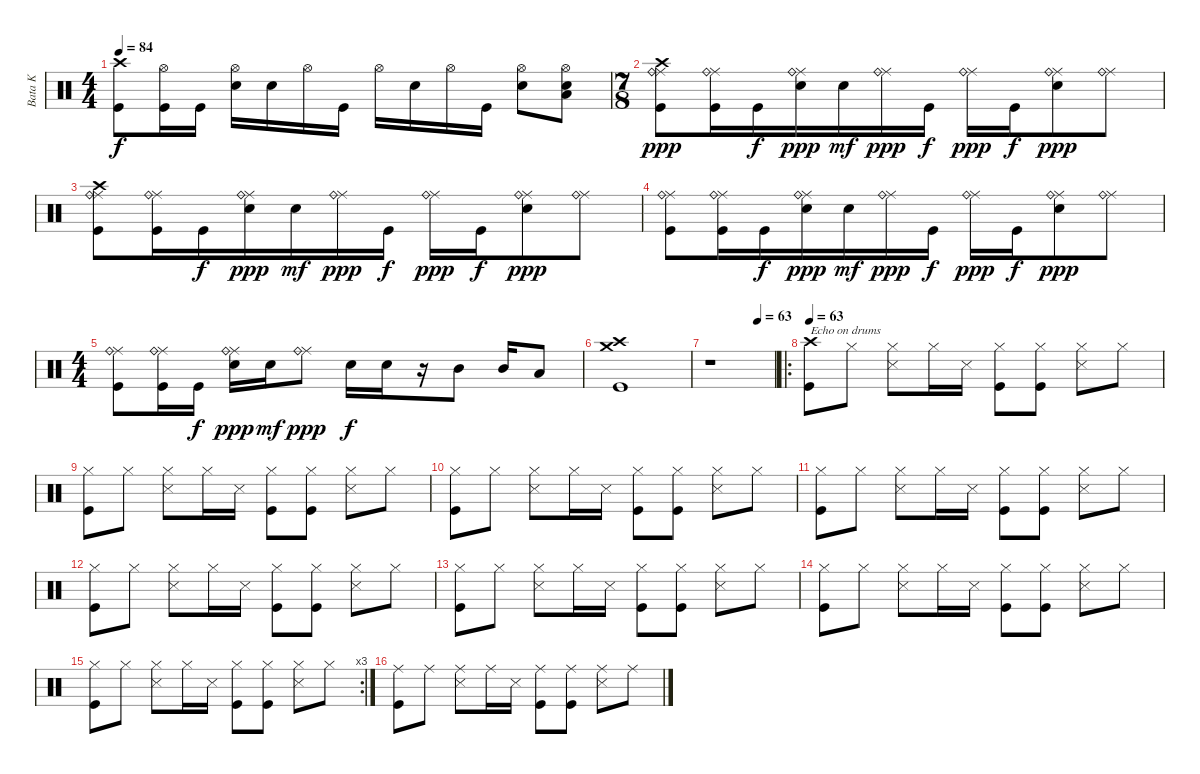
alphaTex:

\track ("Bata K" "Bata K") {instrument percussion}
\staff {score}
\articulation defaults
\ts (4 4)
\tempo 84
\clef neutral
\ks c
("Crash high (hit)" "Kick (hit)").8{dy f} ("Hi-Hat (open)" "Kick (hit)").16 "Kick (hit)".16 ("Hi-Hat (open)" "Snare (hit) 2").16 "Snare (hit) 2".16 "Hi-Hat (open)".16 "Kick (hit)".16 "Hi-Hat (open)".16 "Snare (hit) 2".16 "Hi-Hat (open)".16 "Kick (hit)".16 ("Hi-Hat (open)" "Snare (hit) 2").8 ("Hi-Hat (open)" "Snare (hit) 2" "Low Floor Tom (hit)").8 |
\ts (7 8)
("Ride (middle)" "Ride (bell)" "Crash high (hit)" "Kick (hit)").8{dy ppp} ("Ride (middle)" "Ride (bell)" "Kick (hit)").16 "Kick (hit)".16{dy f} ("Ride (middle)" "Ride (bell)" "Snare (hit) 2").16{dy ppp} "Snare (hit) 2".16{dy mf} ("Ride (middle)" "Ride (bell)").16{dy ppp} "Kick (hit)".16{dy f} ("Ride (middle)" "Ride (bell)").16{dy ppp} "Kick (hit)".16{dy f} ("Ride (middle)" "Ride (bell)" "Snare (hit) 2").8{dy ppp} ("Ride (middle)" "Ride (bell)").8 |
("Ride (middle)" "Ride (bell)" "Crash high (hit)" "Kick (hit)").8 ("Ride (middle)" "Ride (bell)" "Kick (hit)").16 "Kick (hit)".16{dy f} ("Ride (middle)" "Ride (bell)" "Snare (hit) 2").16{dy ppp} "Snare (hit) 2".16{dy mf} ("Ride (middle)" "Ride (bell)").16{dy ppp} "Kick (hit)".16{dy f} ("Ride (middle)" "Ride (bell)").16{dy ppp} "Kick (hit)".16{dy f} ("Ride (middle)" "Ride (bell)" "Snare (hit) 2").8{dy ppp} ("Ride (middle)" "Ride (bell)").8 |
("Ride (middle)" "Ride (bell)" "Kick (hit)").8 ("Ride (middle)" "Ride (bell)" "Kick (hit)").16 "Kick (hit)".16{dy f} ("Ride (middle)" "Ride (bell)" "Snare (hit) 2").16{dy ppp} "Snare (hit) 2".16{dy mf} ("Ride (middle)" "Ride (bell)").16{dy ppp} "Kick (hit)".16{dy f} ("Ride (middle)" "Ride (bell)").16{dy ppp} "Kick (hit)".16{dy f} ("Ride (middle)" "Ride (bell)" "Snare (hit) 2").8{dy ppp} ("Ride (middle)" "Ride (bell)").8 |
\ts (4 4)
("Ride (middle)" "Ride (bell)" "Kick (hit)").8 ("Ride (middle)" "Ride (bell)" "Kick (hit)").16 "Kick (hit)".16{dy f} ("Ride (middle)" "Ride (bell)" "Snare (hit) 2").16{dy ppp} "Snare (hit) 2".16{dy mf} ("Ride (middle)" "Ride (bell)").8{dy ppp} "Snare (hit) 2".16{dy f} "Snare (hit) 2".16 r.16 "Mid Tom (hit)".8 "Mid Tom (hit)".16 "Low Tom (hit)".8 |
("Crash high (hit)" "Crash medium (hit)" "Kick (hit)").1 |
\tempo (63 0.75)
r.1 |
\ro
\tempo 63
("Crash high (hit)" "Kick (hit)").8{txt "Echo on drums"} "Hi-Hat (closed)".8 ("Hi-Hat (closed)" "Snare (side stick) 3").8 "Hi-Hat (closed)".16 "Snare (side stick) 3".16 ("Hi-Hat (closed)" "Kick (hit)").8 ("Hi-Hat (closed)" "Kick (hit)").8 ("Hi-Hat (closed)" "Snare (side stick) 3").8 "Hi-Hat (closed)".8 |
("Hi-Hat (closed)" "Kick (hit)").8 "Hi-Hat (closed)".8 ("Hi-Hat (closed)" "Snare (side stick) 3").8 "Hi-Hat (closed)".16 "Snare (side stick) 3".16 ("Hi-Hat (closed)" "Kick (hit)").8 ("Hi-Hat (closed)" "Kick (hit)").8 ("Hi-Hat (closed)" "Snare (side stick) 3").8 "Hi-Hat (closed)".8 |
("Hi-Hat (closed)" "Kick (hit)").8 "Hi-Hat (closed)".8 ("Hi-Hat (closed)" "Snare (side stick) 3").8 "Hi-Hat (closed)".16 "Snare (side stick) 3".16 ("Hi-Hat (closed)" "Kick (hit)").8 ("Hi-Hat (closed)" "Kick (hit)").8 ("Hi-Hat (closed)" "Snare (side stick) 3").8 "Hi-Hat (closed)".8 |
("Hi-Hat (closed)" "Kick (hit)").8 "Hi-Hat (closed)".8 ("Hi-Hat (closed)" "Snare (side stick) 3").8 "Hi-Hat (closed)".16 "Snare (side stick) 3".16 ("Hi-Hat (closed)" "Kick (hit)").8 ("Hi-Hat (closed)" "Kick (hit)").8 ("Hi-Hat (closed)" "Snare (side stick) 3").8 "Hi-Hat (closed)".8 |
("Hi-Hat (closed)" "Kick (hit)").8 "Hi-Hat (closed)".8 ("Hi-Hat (closed)" "Snare (side stick) 3").8 "Hi-Hat (closed)".16 "Snare (side stick) 3".16 ("Hi-Hat (closed)" "Kick (hit)").8 ("Hi-Hat (closed)" "Kick (hit)").8 ("Hi-Hat (closed)" "Snare (side stick) 3").8 "Hi-Hat (closed)".8 |
("Hi-Hat (closed)" "Kick (hit)").8 "Hi-Hat (closed)".8 ("Hi-Hat (closed)" "Snare (side stick) 3").8 "Hi-Hat (closed)".16 "Snare (side stick) 3".16 ("Hi-Hat (closed)" "Kick (hit)").8 ("Hi-Hat (closed)" "Kick (hit)").8 ("Hi-Hat (closed)" "Snare (side stick) 3").8 "Hi-Hat (closed)".8 |
("Hi-Hat (closed)" "Kick (hit)").8 "Hi-Hat (closed)".8 ("Hi-Hat (closed)" "Snare (side stick) 3").8 "Hi-Hat (closed)".16 "Snare (side stick) 3".16 ("Hi-Hat (closed)" "Kick (hit)").8 ("Hi-Hat (closed)" "Kick (hit)").8 ("Hi-Hat (closed)" "Snare (side stick) 3").8 "Hi-Hat (closed)".8 |
\rc 3
("Hi-Hat (closed)" "Kick (hit)").8 "Hi-Hat (closed)".8 ("Hi-Hat (closed)" "Snare (side stick) 3").8 "Hi-Hat (closed)".16 "Snare (side stick) 3".16 ("Hi-Hat (closed)" "Kick (hit)").8 ("Hi-Hat (closed)" "Kick (hit)").8 ("Hi-Hat (closed)" "Snare (side stick) 3").8 "Hi-Hat (closed)".8 |
("Ride (middle)" "Kick (hit)").8 "Ride (middle)".8 ("Ride (middle)" "Snare (side stick) 3").8 "Ride (middle)".16 "Snare (side stick) 3".16 ("Ride (middle)" "Kick (hit)").8 ("Ride (middle)" "Kick (hit)").8 ("Ride (middle)" "Snare (side stick) 3").8 "Ride (middle)".8
